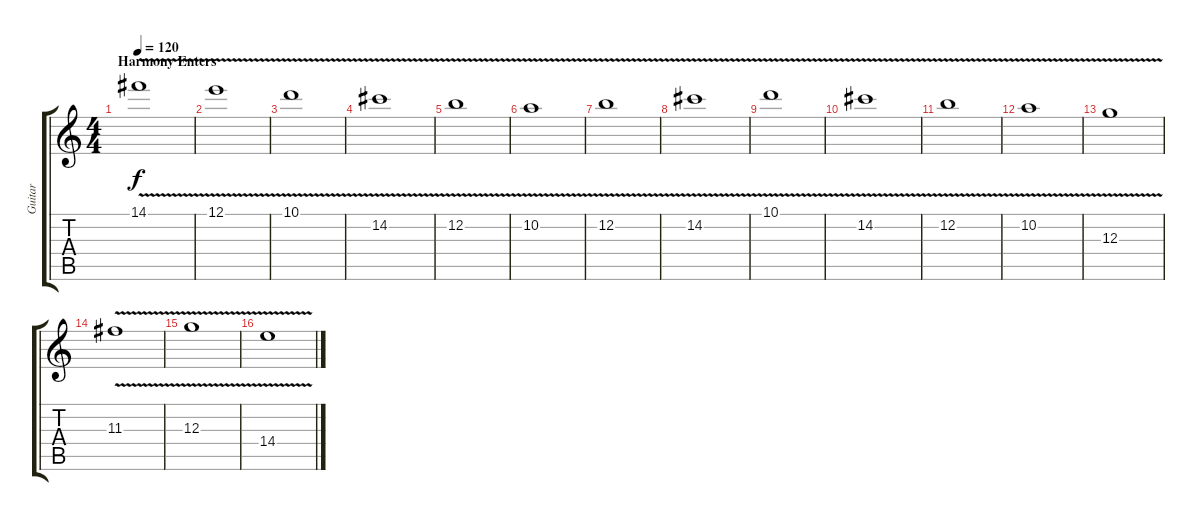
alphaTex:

\track ("Guitar" "Guitar") {instrument distortionguitar}
\staff {score tabs}
\tuning (E4 B3 G3 D3 A2 E2) {hide}
\ts (4 4)
\section ("" "Harmony Enters")
\tempo 120
\clef g2
\ks c
14.1{v}.1{dy f} |
12.1{v}.1 |
10.1{v}.1 |
14.2{v}.1 |
12.2{v}.1 |
10.2{v}.1 |
12.2{v}.1 |
14.2{v}.1 |
10.1{v}.1 |
14.2{v}.1 |
12.2{v}.1 |
10.2{v}.1 |
12.3{v}.1 |
11.3{v}.1 |
12.3{v}.1 |
14.4{v}.1
